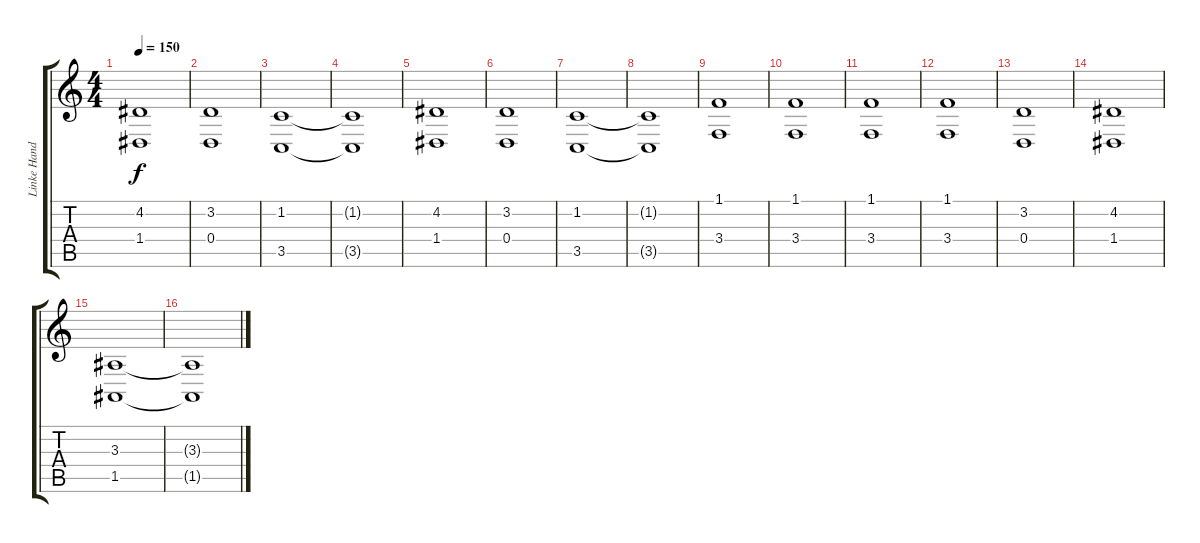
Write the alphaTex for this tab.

\track ("Linke Hand" "Linke Hand") {instrument acousticgrandpiano}
\staff {score tabs}
\tuning (E4 B3 G3 D3 A2 E2) {hide}
\ts (4 4)
\tempo 150
\clef g2
\ks c
(4.2 1.4).1{dy f} |
(3.2 0.4).1 |
(1.2 3.5).1 |
(1.2{t} 3.5{t}).1 |
(4.2 1.4).1 |
(3.2 0.4).1 |
(1.2 3.5).1 |
(1.2{t} 3.5{t}).1 |
(1.1 3.4).1 |
(1.1 3.4).1 |
(1.1 3.4).1 |
(1.1 3.4).1 |
(3.2 0.4).1 |
(4.2 1.4).1 |
(3.3 1.5).1 |
(3.3{t} 1.5{t}).1
